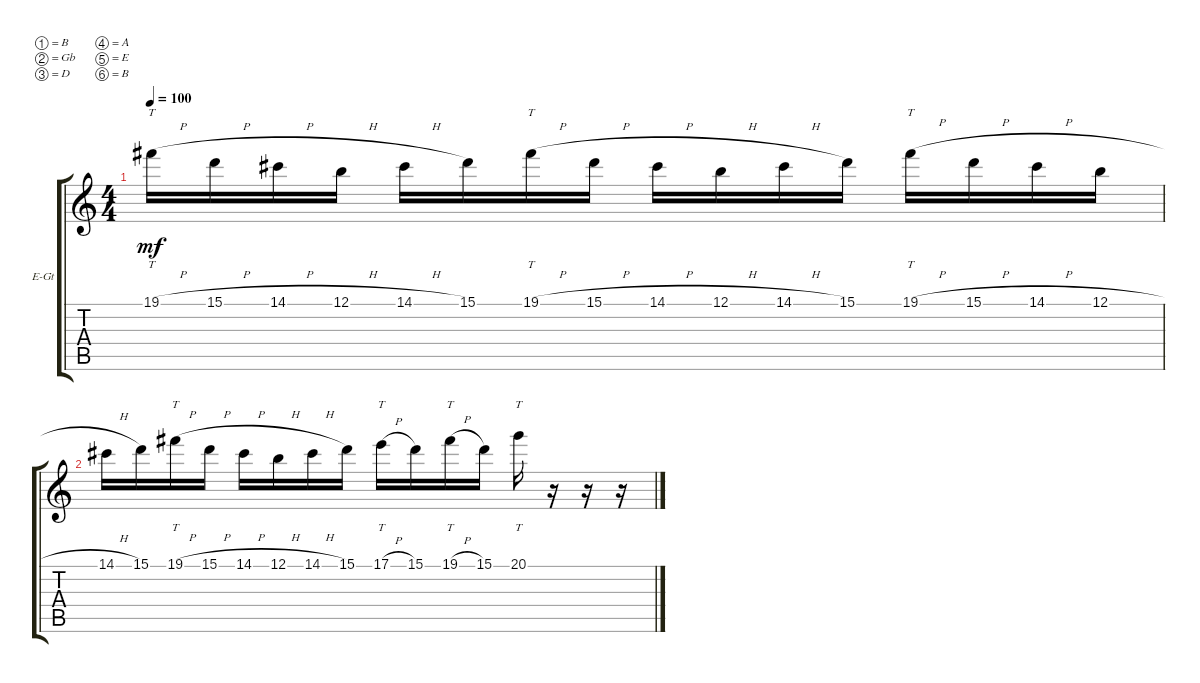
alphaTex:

\bracketExtendMode groupsimilarinstruments
\firstSystemTrackNameOrientation horizontal
\otherSystemsTrackNameOrientation horizontal
\track ("Lead Guitar 1" "E-Gt") {instrument overdrivenguitar}
\staff {score tabs}
\tuning (B3 Gb3 D3 A2 E2 B1)
\ts (4 4)
\tempo 100
\clef g2
\ks c
19.1{h}.16{tt dy mf} 15.1{h}.16 14.1{h}.16 12.1{h}.16 14.1{h}.16 15.1.16 19.1{h}.16{tt} 15.1{h}.16 14.1{h}.16 12.1{h}.16 14.1{h}.16 15.1.16 19.1{h}.16{tt} 15.1{h}.16 14.1{h}.16 12.1{h}.16 |
14.1{h}.16 15.1.16 19.1{h}.16{tt} 15.1{h}.16 14.1{h}.16 12.1{h}.16 14.1{h}.16 15.1.16 17.1{h}.16{tt} 15.1.16 19.1{h}.16{tt} 15.1.16 20.1.16{tt} r.16 r.16 r.16
